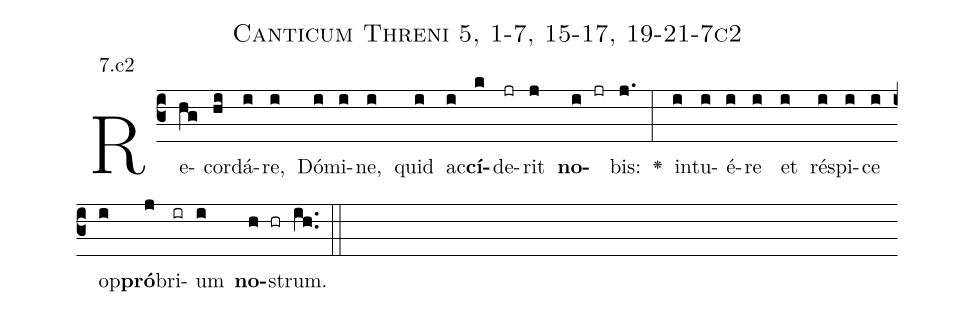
name: Canticum Threni 5, 1-7, 15-17, 19-21-7c2;
annotation: 7.c2;
%%
(c3)Re(hg)cor(hi)dá(i)re,(i) Dó(i)mi(i)ne,(i) quid(i) ac(i)<b>cí</b>(k)de(jr)rit(j) <b>no</b>(i jr)bis:(j.) <v>\greheightstar</v>(:) in(i)tu(i)é(i)re(i) et(i) ré(i)spi(i)ce(i) op(i)<b>pró</b>(j)bri(ir)um(i) <b>no</b>(h hr)strum.(ih..) (::)


%E(i) u(i) o(j) u(i) a(h) e.(ih..) (::)
